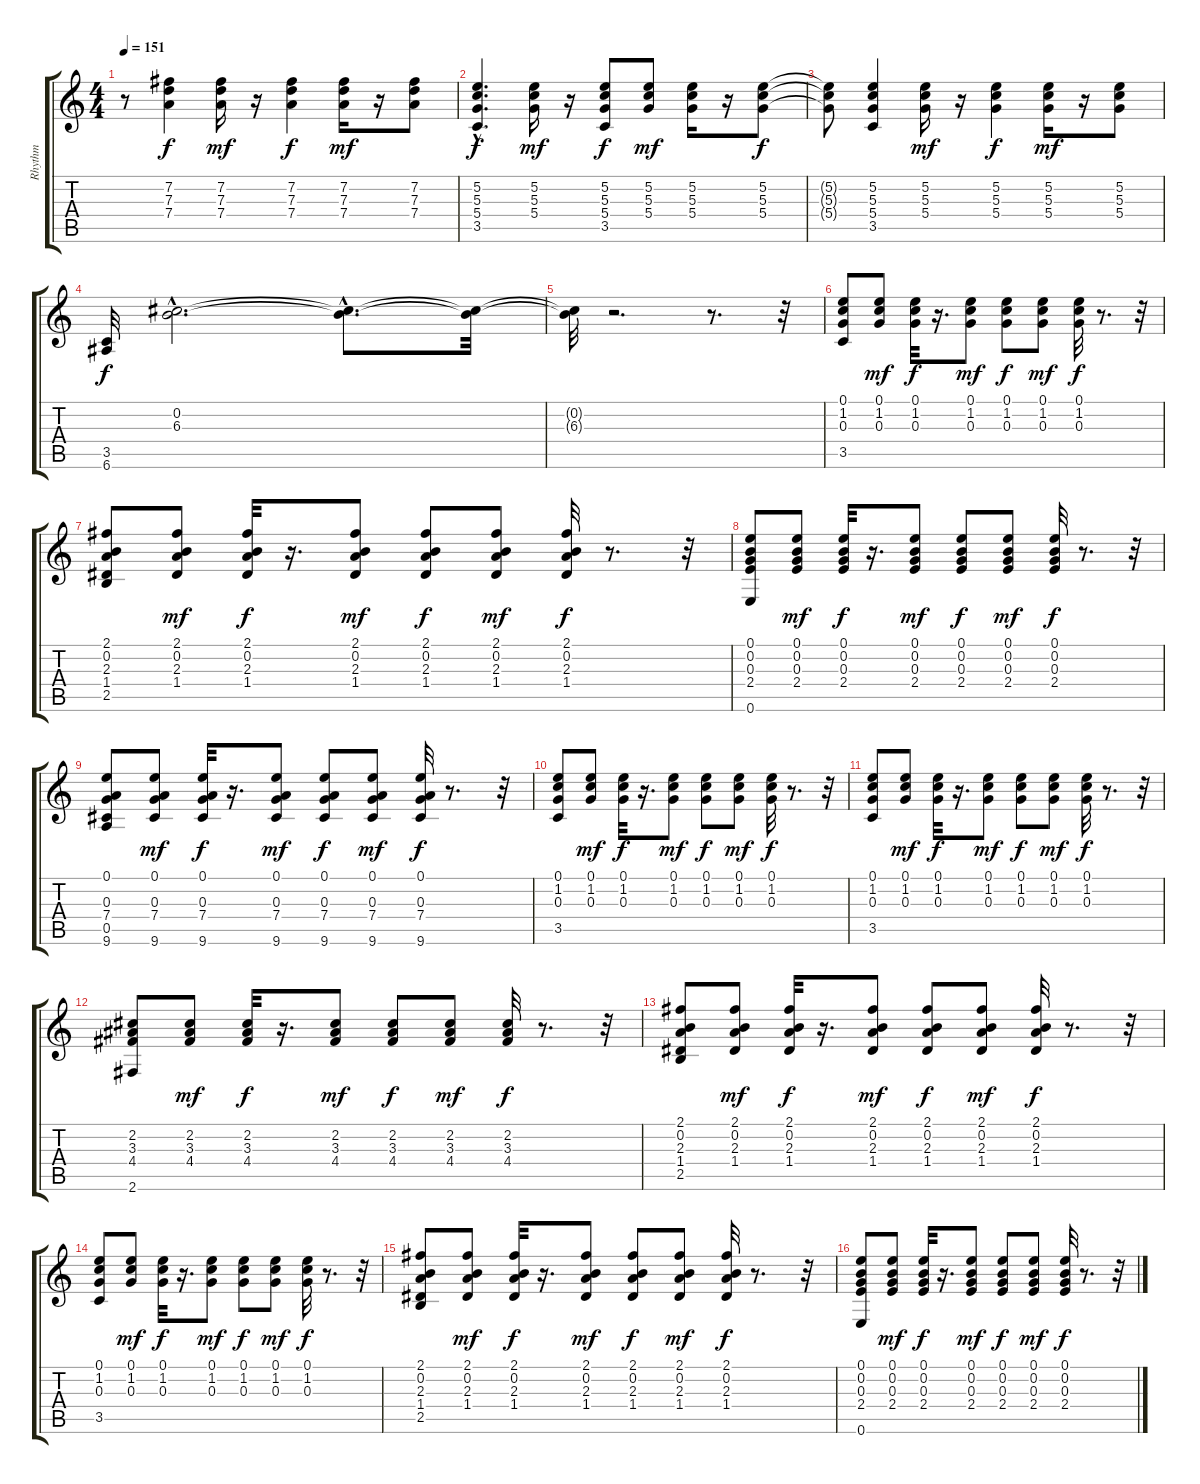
\track ("Rhythm" "Rhythm") {instrument acousticguitarsteel}
\staff {score tabs}
\tuning (E4 B3 G3 D3 A2 E2) {hide}
\ts (4 4)
\tempo 151
\clef g2
\ks c
r.8{dy f} (7.2 7.3 7.4).4 (7.2 7.3 7.4).16{dy mf} r.16 (7.2 7.3 7.4).4{dy f} (7.2 7.3 7.4).16{dy mf} r.16 (7.2 7.3 7.4).8 |
(5.2{hac} 5.3{hac} 5.4{hac} 3.5{hac}).4{d dy f} (5.2 5.3 5.4).16{dy mf} r.16 (5.2 5.3 5.4 3.5).8{dy f} (5.2 5.3 5.4).8{dy mf} (5.2 5.3 5.4).16 r.16 (5.2 5.3 5.4).8{dy f} |
(5.2{t} 5.3{t} 5.4{t}).8 (5.2 5.3 5.4 3.5).4 (5.2 5.3 5.4).16{dy mf} r.16 (5.2 5.3 5.4).4{dy f} (5.2 5.3 5.4).16{dy mf} r.16 (5.2 5.3 5.4).8 |
(3.5 6.6).32{dy f} (0.2{hac} 6.3{hac}).2{d} (0.2{hac t} 6.3{hac t}).8{d} (0.2{t} 6.3{t}).32 |
(0.2{t} 6.3{t}).32 r.2{d} r.8{d} r.32 |
(0.1 1.2 0.3 3.5).8 (0.1 1.2 0.3).8{dy mf} (0.1 1.2 0.3).32{dy f} r.16{d} (0.1 1.2 0.3).8{dy mf} (0.1 1.2 0.3).8{dy f} (0.1 1.2 0.3).8{dy mf} (0.1 1.2 0.3).32{dy f} r.8{d} r.32 |
(2.1 0.2 2.3 1.4 2.5).8 (2.1 0.2 2.3 1.4).8{dy mf} (2.1 0.2 2.3 1.4).32{dy f} r.16{d} (2.1 0.2 2.3 1.4).8{dy mf} (2.1 0.2 2.3 1.4).8{dy f} (2.1 0.2 2.3 1.4).8{dy mf} (2.1 0.2 2.3 1.4).32{dy f} r.8{d} r.32 |
(0.1 0.2 0.3 2.4 0.6).8 (0.1 0.2 0.3 2.4).8{dy mf} (0.1 0.2 0.3 2.4).32{dy f} r.16{d} (0.1 0.2 0.3 2.4).8{dy mf} (0.1 0.2 0.3 2.4).8{dy f} (0.1 0.2 0.3 2.4).8{dy mf} (0.1 0.2 0.3 2.4).32{dy f} r.8{d} r.32 |
(0.1 0.3 7.4 0.5 9.6).8 (0.1 0.3 7.4 9.6).8{dy mf} (0.1 0.3 7.4 9.6).32{dy f} r.16{d} (0.1 0.3 7.4 9.6).8{dy mf} (0.1 0.3 7.4 9.6).8{dy f} (0.1 0.3 7.4 9.6).8{dy mf} (0.1 0.3 7.4 9.6).32{dy f} r.8{d} r.32 |
(0.1 1.2 0.3 3.5).8 (0.1 1.2 0.3).8{dy mf} (0.1 1.2 0.3).32{dy f} r.16{d} (0.1 1.2 0.3).8{dy mf} (0.1 1.2 0.3).8{dy f} (0.1 1.2 0.3).8{dy mf} (0.1 1.2 0.3).32{dy f} r.8{d} r.32 |
(0.1 1.2 0.3 3.5).8 (0.1 1.2 0.3).8{dy mf} (0.1 1.2 0.3).32{dy f} r.16{d} (0.1 1.2 0.3).8{dy mf} (0.1 1.2 0.3).8{dy f} (0.1 1.2 0.3).8{dy mf} (0.1 1.2 0.3).32{dy f} r.8{d} r.32 |
(2.2 3.3 4.4 2.6).8 (2.2 3.3 4.4).8{dy mf} (2.2 3.3 4.4).32{dy f} r.16{d} (2.2 3.3 4.4).8{dy mf} (2.2 3.3 4.4).8{dy f} (2.2 3.3 4.4).8{dy mf} (2.2 3.3 4.4).32{dy f} r.8{d} r.32 |
(2.1 0.2 2.3 1.4 2.5).8 (2.1 0.2 2.3 1.4).8{dy mf} (2.1 0.2 2.3 1.4).32{dy f} r.16{d} (2.1 0.2 2.3 1.4).8{dy mf} (2.1 0.2 2.3 1.4).8{dy f} (2.1 0.2 2.3 1.4).8{dy mf} (2.1 0.2 2.3 1.4).32{dy f} r.8{d} r.32 |
(0.1 1.2 0.3 3.5).8 (0.1 1.2 0.3).8{dy mf} (0.1 1.2 0.3).32{dy f} r.16{d} (0.1 1.2 0.3).8{dy mf} (0.1 1.2 0.3).8{dy f} (0.1 1.2 0.3).8{dy mf} (0.1 1.2 0.3).32{dy f} r.8{d} r.32 |
(2.1 0.2 2.3 1.4 2.5).8 (2.1 0.2 2.3 1.4).8{dy mf} (2.1 0.2 2.3 1.4).32{dy f} r.16{d} (2.1 0.2 2.3 1.4).8{dy mf} (2.1 0.2 2.3 1.4).8{dy f} (2.1 0.2 2.3 1.4).8{dy mf} (2.1 0.2 2.3 1.4).32{dy f} r.8{d} r.32 |
(0.1 0.2 0.3 2.4 0.6).8 (0.1 0.2 0.3 2.4).8{dy mf} (0.1 0.2 0.3 2.4).32{dy f} r.16{d} (0.1 0.2 0.3 2.4).8{dy mf} (0.1 0.2 0.3 2.4).8{dy f} (0.1 0.2 0.3 2.4).8{dy mf} (0.1 0.2 0.3 2.4).32{dy f} r.8{d} r.32
